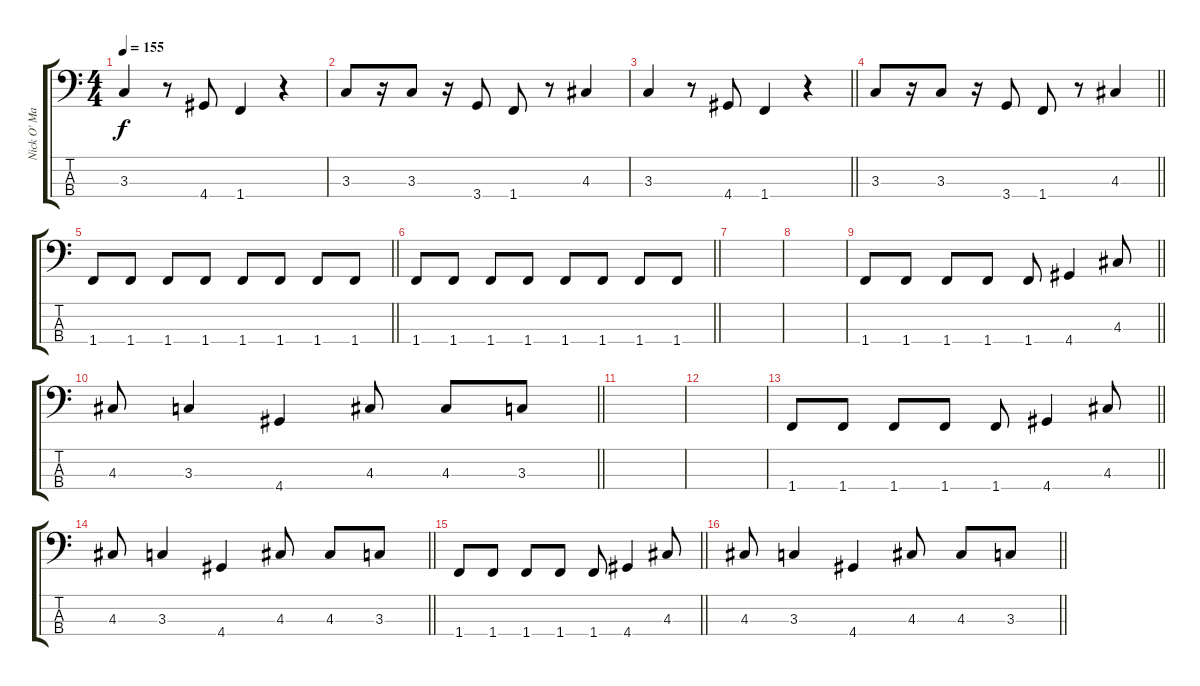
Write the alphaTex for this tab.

\track ("Nick O' Maily" "Nick O' Ma") {instrument electricbasspick}
\staff {score tabs}
\tuning (G2 D2 A1 E1) {hide}
\ts (4 4)
\tempo 155
\clef f4
\ks c
3.3.4{dy f} r.8 4.4.8 1.4.4 r.4 |
3.3.8 r.16 3.3.8 r.16 3.4.8 1.4.8 r.8 4.3.4 |
\barLineRight lightlight
3.3.4 r.8 4.4.8 1.4.4 r.4 |
\barLineRight lightlight
3.3.8 r.16 3.3.8 r.16 3.4.8 1.4.8 r.8 4.3.4 |
\barLineRight lightlight
1.4.8 1.4.8 1.4.8 1.4.8 1.4.8 1.4.8 1.4.8 1.4.8 |
\barLineRight lightlight
1.4.8 1.4.8 1.4.8 1.4.8 1.4.8 1.4.8 1.4.8 1.4.8 |
|
|
\barLineRight lightlight
1.4.8 1.4.8 1.4.8 1.4.8 1.4.8 4.4.4 4.3.8 |
\barLineRight lightlight
4.3.8 3.3.4 4.4.4 4.3.8 4.3.8 3.3.8 |
|
|
\barLineRight lightlight
1.4.8 1.4.8 1.4.8 1.4.8 1.4.8 4.4.4 4.3.8 |
\barLineRight lightlight
4.3.8 3.3.4 4.4.4 4.3.8 4.3.8 3.3.8 |
\barLineRight lightlight
1.4.8 1.4.8 1.4.8 1.4.8 1.4.8 4.4.4 4.3.8 |
\barLineRight lightlight
4.3.8 3.3.4 4.4.4 4.3.8 4.3.8 3.3.8
